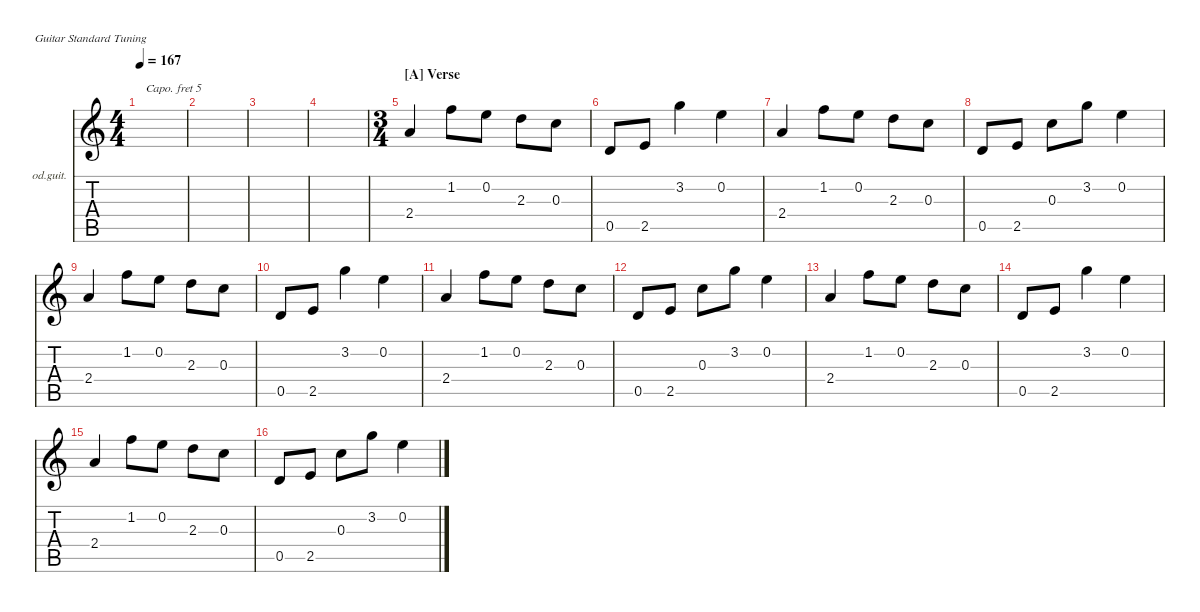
\hideDynamics
\bracketExtendMode nobrackets
\firstSystemTrackNameOrientation horizontal
\otherSystemsTrackNameOrientation horizontal
\track ("Main Gt." "od.guit.") {instrument overdrivenguitar}
\staff {score tabs}
\capo 5
\tuning (E4 B3 G3 D3 A2 E2)
\ts (4 4)
\tempo 167
\clef g2
\ks aminor
|
|
|
|
\ts (3 4)
\section ("A" "Verse")
2.4.4{beam Up} 1.2.8{beam Down} 0.2.8{beam Down} 2.3.8{beam Down} 0.3.8{beam Down} |
0.5.8{beam Up} 2.5.8{beam Up} 3.2.4{beam Down} 0.2.4{beam Down} |
2.4.4{beam Up} 1.2.8{beam Down} 0.2.8{beam Down} 2.3.8{beam Down} 0.3.8{beam Down} |
0.5.8{beam Up} 2.5.8{beam Up} 0.3.8{beam Down} 3.2.8{beam Down} 0.2.4{beam Down} |
2.4.4{beam Up} 1.2.8{beam Down} 0.2.8{beam Down} 2.3.8{beam Down} 0.3.8{beam Down} |
0.5.8{beam Up} 2.5.8{beam Up} 3.2.4{beam Down} 0.2.4{beam Down} |
2.4.4{beam Up} 1.2.8{beam Down} 0.2.8{beam Down} 2.3.8{beam Down} 0.3.8{beam Down} |
0.5.8{beam Up} 2.5.8{beam Up} 0.3.8{beam Down} 3.2.8{beam Down} 0.2.4{beam Down} |
2.4.4{beam Up} 1.2.8{beam Down} 0.2.8{beam Down} 2.3.8{beam Down} 0.3.8{beam Down} |
0.5.8{beam Up} 2.5.8{beam Up} 3.2.4{beam Down} 0.2.4{beam Down} |
2.4.4{beam Up} 1.2.8{beam Down} 0.2.8{beam Down} 2.3.8{beam Down} 0.3.8{beam Down} |
0.5.8{beam Up} 2.5.8{beam Up} 0.3.8{beam Down} 3.2.8{beam Down} 0.2.4{beam Down}
